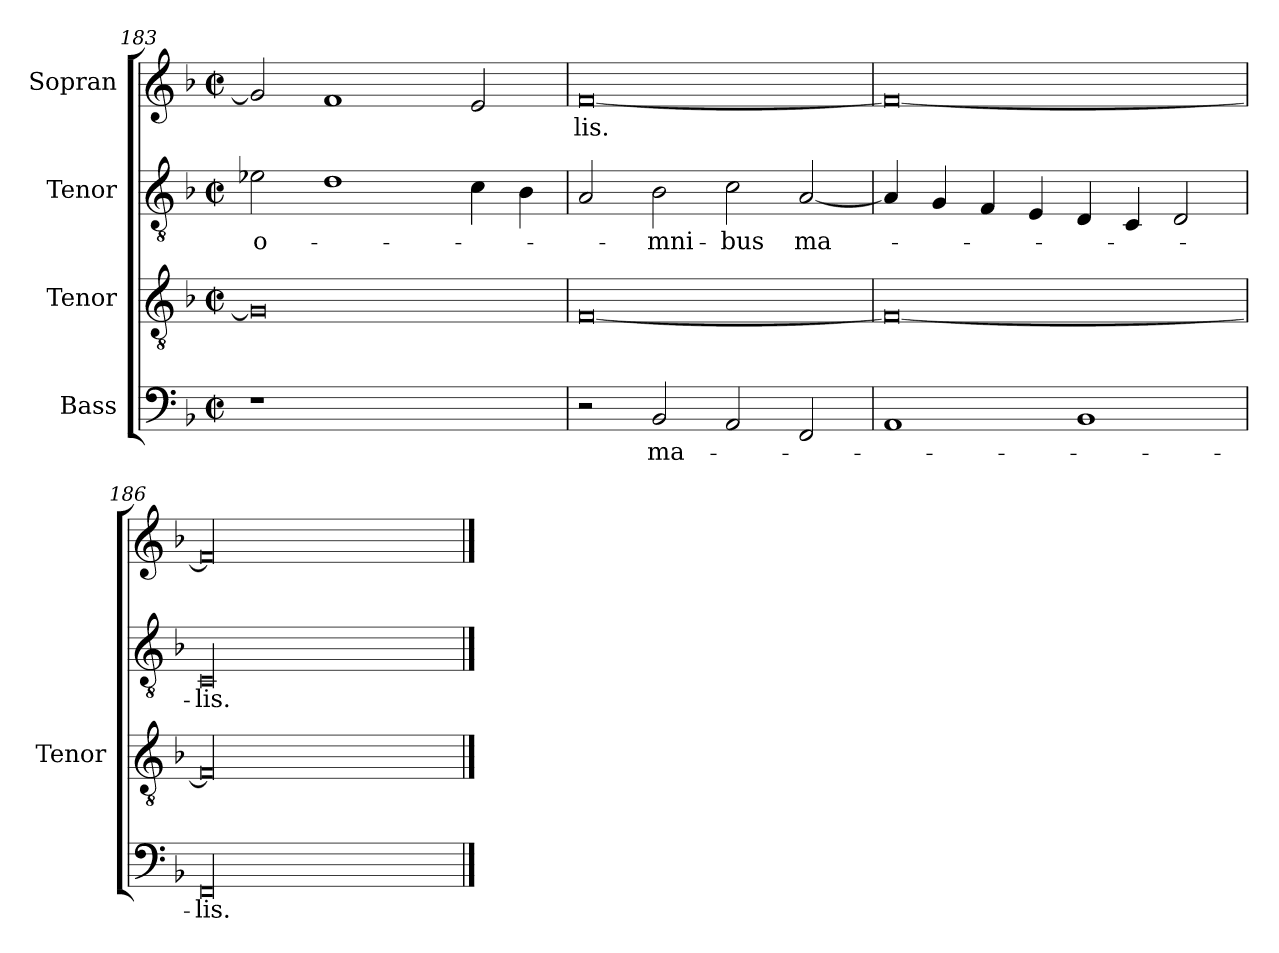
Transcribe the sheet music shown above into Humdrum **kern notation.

**kern	**text	**kern	**kern	**text	**kern	**text
*part4	*part4	*part3	*part2	*part2	*part1	*part1
*staff4	*staff4	*staff3	*staff2	*staff2	*staff1	*staff1
*I"Bass	*	*I"Tenor	*I"Tenor	*	*I"Sopran	*
*	*	*I'Tenor	*	*	*	*
*clefF4	*	*clefGv2	*clefGv2	*	*clefG2	*
*	*	*ITrd7c12	*ITrd7c12	*	*	*
*k[b-]	*	*k[b-]	*k[b-]	*	*k[b-]	*
*F:	*	*F:	*F:	*	*F:	*
*M2/2	*	*M2/2	*M2/2	*	*M2/2	*
*met(c|)	*	*met(c|)	*met(c|)	*	*met(c|)	*
=183	=183	=183	=183	=183	=183	=183
!LO:N:vis=1	!	!	!	!	!	!
!	!	!	!	!LO:LY:b:color=#000000	!	!
1r	.	0GGi]	2E-Xi\	o-	2gi/]	.
.	.	.	1Di	.	1fi	.
1ryy	.	.	.	.	.	.
.	.	.	4Ci\	.	2ei/	.
.	.	.	4BB-i\	.	.	.
=184	=184	=184	=184	=184	=184	=184
!	!	!	!	!	!	!LO:LY:b:color=#000000
2r	.	[<0FFi	2AAi/	.	[<0fi	-lis.
!	!LO:LY:b:color=#000000	!	!	!	!	!
!	!	!	!	!LO:LY:b:color=#000000	!	!
2BB-i/	ma-	.	2BB-i\	-mni-	.	.
!	!	!	!	!LO:LY:b:color=#000000	!	!
2AAi/	.	.	2Ci\	-bus	.	.
!	!	!	!	!LO:LY:b:color=#000000	!	!
2FFi/	.	.	[<2AAi/	ma-	.	.
=185	=185	=185	=185	=185	=185	=185
1AAi	.	0FFi_<	4AAi/]	.	0fi_<	.
.	.	.	4GGi/	.	.	.
.	.	.	4FFi/	.	.	.
.	.	.	4EEi/	.	.	.
1BB-i	.	.	4DDi/	.	.	.
.	.	.	4CCi/	.	.	.
.	.	.	2DDi/	.	.	.
=186	=186	=186	=186	=186	=186	=186
!	!LO:LY:b:color=#000000	!	!	!	!	!
!	!	!	!	!LO:LY:b:color=#000000	!	!
00FFi	-lis.	00FFi]	00CCi	-lis.	00fi]	.
==	==	==	==	==	==	==
*-	*-	*-	*-	*-	*-	*-
